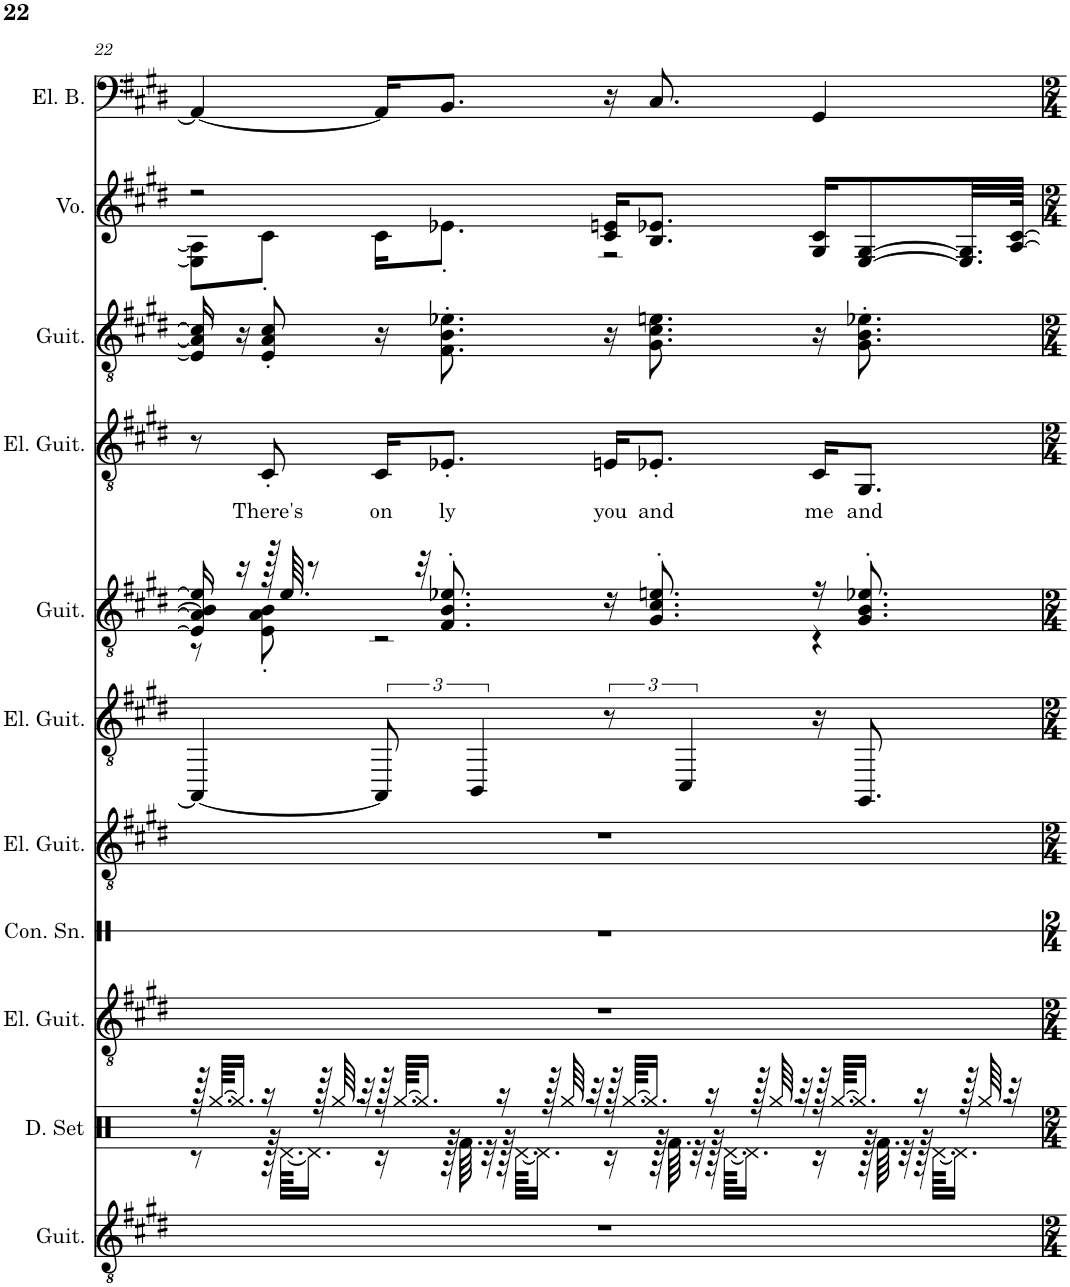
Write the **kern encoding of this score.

**kern	**kern	**kern	**kern	**kern	**kern	**kern	**kern	**text	**kern	**kern	**kern
*part11	*part10	*part9	*part8	*part7	*part6	*part5	*part4	*part4	*part3	*part2	*part1
*staff11	*staff10	*staff9	*staff8	*staff7	*staff6	*staff5	*staff4	*staff4	*staff3	*staff2	*staff1
*I"Acoustic Guitar	*I"Drumset	*I"Electric Guitar	*I"Concert Snare Drum	*I"Electric Guitar	*I"Electric Guitar	*I"Acoustic Guitar	*I"Electric Guitar	*	*I"Acoustic Guitar	*I"Voice	*I"Electric Bass, untitled
*I'Guit.	*I'D. Set	*I'El. Guit.	*I'Con. Sn.	*I'El. Guit.	*I'El. Guit.	*I'Guit.	*I'El. Guit.	*	*I'Guit.	*I'Vo.	*I'El. B.
!!LO:PB:g=z
*clefGv2	*clefX	*clefGv2	*clefX	*clefGv2	*clefGv2	*clefGv2	*clefGv2	*	*clefGv2	*clefG2	*clefF4
*	*	*	*	*	*	*	*	*	*	*	*Trd7c12
*k[f#c#g#d#]	*k[]	*k[f#c#g#d#]	*k[]	*k[f#c#g#d#]	*k[f#c#g#d#]	*k[f#c#g#d#]	*k[f#c#g#d#]	*	*k[f#c#g#d#]	*k[f#c#g#d#]	*k[f#c#g#d#]
*M4/4	*M4/4	*M4/4	*M4/4	*M4/4	*M4/4	*M4/4	*M4/4	*	*M4/4	*M4/4	*M4/4
=22	=22	=22	=22	=22	=22	=22	=22	=22	=22	=22	=22
*	*^	*	*	*	*	*^	*	*	*	*^	*
1r	128r	8r	1r	1r	1r	4AAA/_	16E/] 16A/] 16B/] 16e/]	8r	8r	.	16E/] 16A/] 16c#/]	2r	8E\] 8A\]L	4AA/_
.	[64.Rgg/KKLL	.	.	.	.	.	.	.	.	.	.	.	.	.
.	16.Rgg/JJ]	.	.	.	.	.	.	.	.	.	.	.	.	.
.	.	.	.	.	.	.	16r	.	.	.	16r	.	.	.
!	!	!	!	!	!	!	!	!	!	!LO:LY:b	!	!	!	!
.	16r	128r	.	.	.	.	128r	8E\' 8A\' 8B\'	8C#'/	There's	8E/' 8A/' 8c#/'	.	8c#'\J	.
.	.	[64.Rd\KKLL	.	.	.	.	64.e/	.	.	.	.	.	.	.
.	.	16.Rd\JJ]	.	.	.	.	8r	.	.	.	.	.	.	.
.	128r	.	.	.	.	.	.	.	.	.	.	.	.	.
.	64.Rgg/	.	.	.	.	.	.	.	.	.	.	.	.	.
.	32r	.	.	.	.	.	.	.	.	.	.	.	.	.
!	!	!	!	!	!	!	!	!	!	!LO:LY:b	!	!	!	!
.	128r	16r	.	.	.	12AAA/]	.	2r	16C#/KL	on	16r	.	16c#\KL	16AA/KL]
.	[64.Rgg/KKLL	.	.	.	.	.	.	.	.	.	.	.	.	.
.	16.Rgg/JJ]	.	.	.	.	.	32r	.	.	.	.	.	.	.
!	!	!	!	!	!	!	!	!	!	!LO:LY:b	!	!	!	!
.	.	128r	.	.	.	.	8.F#/' 8.B/' 8.e-X/'	.	8.E-X'/J	ly	8.F#\' 8.B\' 8.e-X\'	.	8.e-X'\J	8.BB/J
.	.	64.Rf\	.	.	.	.	.	.	.	.	.	.	.	.
.	.	.	.	.	.	6BBB/	.	.	.	.	.	.	.	.
.	.	32r	.	.	.	.	.	.	.	.	.	.	.	.
.	16r	128r	.	.	.	.	.	.	.	.	.	.	.	.
.	.	[64.Rd\KKLL	.	.	.	.	.	.	.	.	.	.	.	.
.	.	16.Rd\JJ]	.	.	.	.	.	.	.	.	.	.	.	.
.	128r	.	.	.	.	.	.	.	.	.	.	.	.	.
.	64.Rgg/	.	.	.	.	.	.	.	.	.	.	.	.	.
.	32r	.	.	.	.	.	.	.	.	.	.	.	.	.
!	!	!	!	!	!	!	!	!	!	!LO:LY:b	!	!	!	!
.	128r	16r	.	.	.	12r	16r	.	16En/KL	you	16r	16c#/ 16en/KL	2r	16r
.	[64.Rgg/KKLL	.	.	.	.	.	.	.	.	.	.	.	.	.
.	16.Rgg/JJ]	.	.	.	.	.	.	.	.	.	.	.	.	.
!	!	!	!	!	!	!	!	!	!	!LO:LY:b	!	!	!	!
.	.	128r	.	.	.	.	8.G#/' 8.c#/' 8.en/'	.	8.E-X'/J	and	8.G#\ 8.c#\ 8.en\	8.B/ 8.e-X/J	.	8.C#/
.	.	64.Rf\	.	.	.	.	.	.	.	.	.	.	.	.
.	.	.	.	.	.	6CC#/	.	.	.	.	.	.	.	.
.	.	32r	.	.	.	.	.	.	.	.	.	.	.	.
.	16r	128r	.	.	.	.	.	.	.	.	.	.	.	.
.	.	[64.Rd\KKLL	.	.	.	.	.	.	.	.	.	.	.	.
.	.	16.Rd\JJ]	.	.	.	.	.	.	.	.	.	.	.	.
.	128r	.	.	.	.	.	.	.	.	.	.	.	.	.
.	64.Rgg/	.	.	.	.	.	.	.	.	.	.	.	.	.
.	32r	.	.	.	.	.	.	.	.	.	.	.	.	.
!	!	!	!	!	!	!	!	!	!	!LO:LY:b	!	!	!	!
.	128r	16r	.	.	.	16r	16r	4r	16C#/KL	me	16r	16G#/ 16c#/KL	.	4GG#/
.	[64.Rgg/KKLL	.	.	.	.	.	.	.	.	.	.	.	.	.
.	16.Rgg/JJ]	.	.	.	.	.	.	.	.	.	.	.	.	.
!	!	!	!	!	!	!	!	!	!	!LO:LY:b	!	!	!	!
.	.	128r	.	.	.	8.GGG#/	8.G#/' 8.B/' 8.e-X/'	.	8.GG#/J	and	8.G#\' 8.B\' 8.e-X\'	[8E/ [8G#/	.	.
.	.	64.Rf\	.	.	.	.	.	.	.	.	.	.	.	.
.	.	32r	.	.	.	.	.	.	.	.	.	.	.	.
.	16r	128r	.	.	.	.	.	.	.	.	.	.	.	.
.	.	[64.Rd\KKLL	.	.	.	.	.	.	.	.	.	.	.	.
.	.	16.Rd\JJ]	.	.	.	.	.	.	.	.	.	.	.	.
.	128r	.	.	.	.	.	.	.	.	.	.	32.E/] 32.G#/]LL	.	.
.	64.Rgg/	.	.	.	.	.	.	.	.	.	.	.	.	.
.	32r	.	.	.	.	.	.	.	.	.	.	.	.	.
.	.	.	.	.	.	.	.	.	.	.	.	[64A/ [64c#/JJJk	.	.
*	*v	*v	*	*	*	*	*v	*v	*	*	*	*v	*v	*
=	=	=	=	=	=	=	=	=	=	=	=
*-	*-	*-	*-	*-	*-	*-	*-	*-	*-	*-	*-
